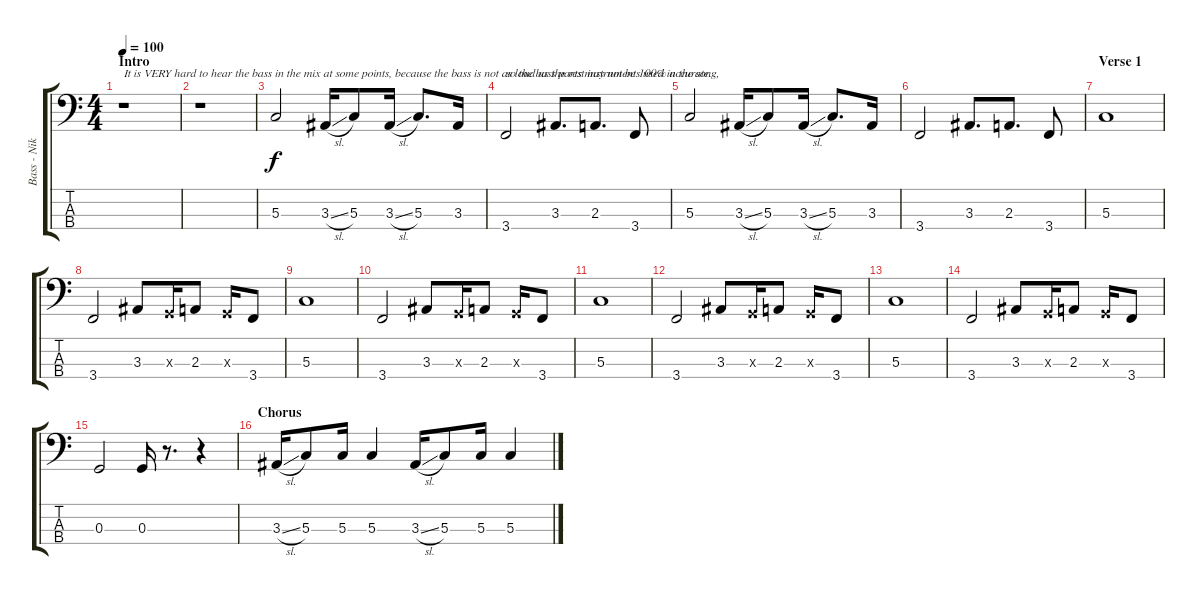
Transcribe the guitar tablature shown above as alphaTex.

\track ("Bass - Nikki" "Bass - Nik") {instrument electricbassfinger}
\staff {score tabs}
\tuning (F2 C2 G1 D1) {hide}
\ts (4 4)
\section ("" "Intro")
\tempo 100
\clef f4
\ks c
r.1{txt "It is VERY hard to hear the bass in the mix at some points, because the bass is not as loud as the rest instruments used in the song," dy f instrument electricbassfinger} |
r.1 |
5.3.2 3.3{sl}.16 5.3.8 3.3{sl}.16 5.3.8{d} 3.3.16 |
3.4.2{txt "so the bass parts may not be 100% accurate."} 3.3.8{d} 2.3.8{d} 3.4.8 |
5.3.2 3.3{sl}.16 5.3.8 3.3{sl}.16 5.3.8{d} 3.3.16 |
3.4.2 3.3.8{d} 2.3.8{d} 3.4.8 |
\section ("" "Verse 1")
5.3.1 |
3.4.2 3.3.8 0.3{x}.16 2.3.8 0.3{x}.16 3.4.8 |
5.3.1 |
3.4.2 3.3.8 0.3{x}.16 2.3.8 0.3{x}.16 3.4.8 |
5.3.1 |
3.4.2 3.3.8 0.3{x}.16 2.3.8 0.3{x}.16 3.4.8 |
5.3.1 |
3.4.2 3.3.8 0.3{x}.16 2.3.8 0.3{x}.16 3.4.8 |
0.3.2 0.3.16 r.8{d} r.4 |
\section ("" "Chorus")
3.3{sl}.16 5.3.8 5.3.16 5.3.4 3.3{sl}.16 5.3.8 5.3.16 5.3.4
